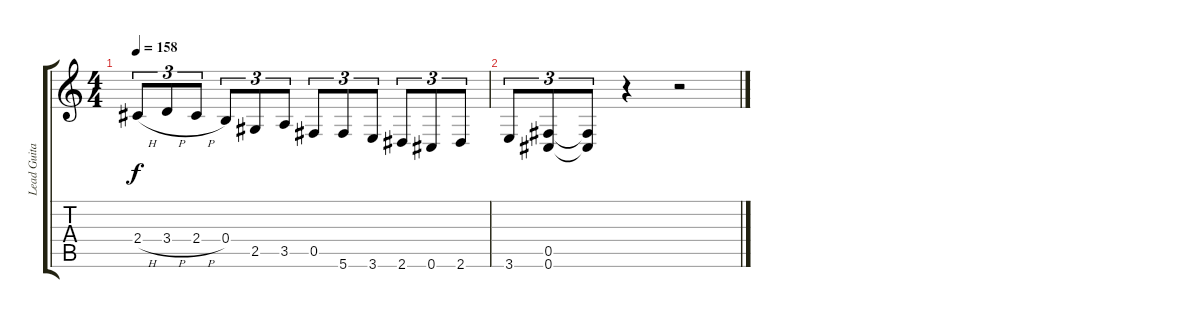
\track ("Lead Guitar" "Lead Guita") {instrument overdrivenguitar}
\staff {score tabs}
\tuning (Db4 Ab3 E3 B2 Gb2 Db2) {hide}
\ts (4 4)
\tempo 158
\clef g2
\ks c
2.4{h}.8{tu (3 2) dy f} 3.4{h}.8{tu (3 2)} 2.4{h}.8{tu (3 2)} 0.4.8{tu (3 2)} 2.5.8{tu (3 2)} 3.5.8{tu (3 2)} 0.5.8{tu (3 2)} 5.6.8{tu (3 2)} 3.6.8{tu (3 2)} 2.6.8{tu (3 2)} 0.6.8{tu (3 2)} 2.6.8{tu (3 2)} |
3.6.8{tu (3 2)} (0.5 0.6).8{tu (3 2)} (0.5{t} 0.6{t}).8{tu (3 2)} r.4 r.2
